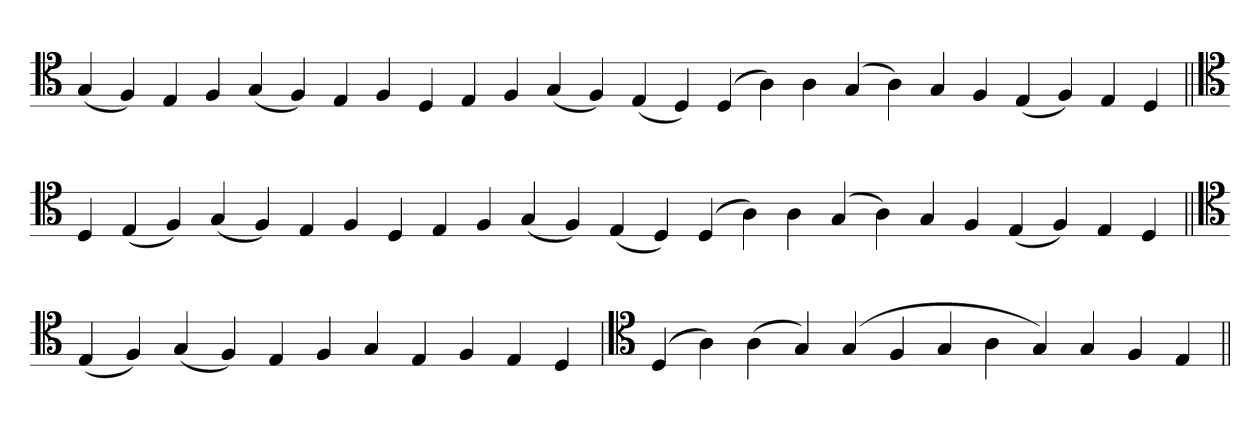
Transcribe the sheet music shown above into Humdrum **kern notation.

**kern
*part1
*staff1
*clefC4
=
(4G
4F)
4E
4F
(4G
4F)
4E
4F
4D
4E
4F
(4G
4F)
(4E
4D)
(4D
4A)
4A
(4G
4A)
4G
4F
(4E
4F)
4E
4D
=||
*clefC4
4D
(4E
4F)
(4G
4F)
4E
4F
4D
4E
4F
(4G
4F)
(4E
4D)
(4D
4A)
4A
(4G
4A)
4G
4F
(4E
4F)
4E
4D
=||
*clefC4
(4E
4F)
(4G
4F)
4E
4F
4G
4E
4F
4E
4D
=`
*clefC4
(4D
4A)
(4A
4G)
(4G
4F
4G
4A
4G)
4G
4F
4E
=||
*-
